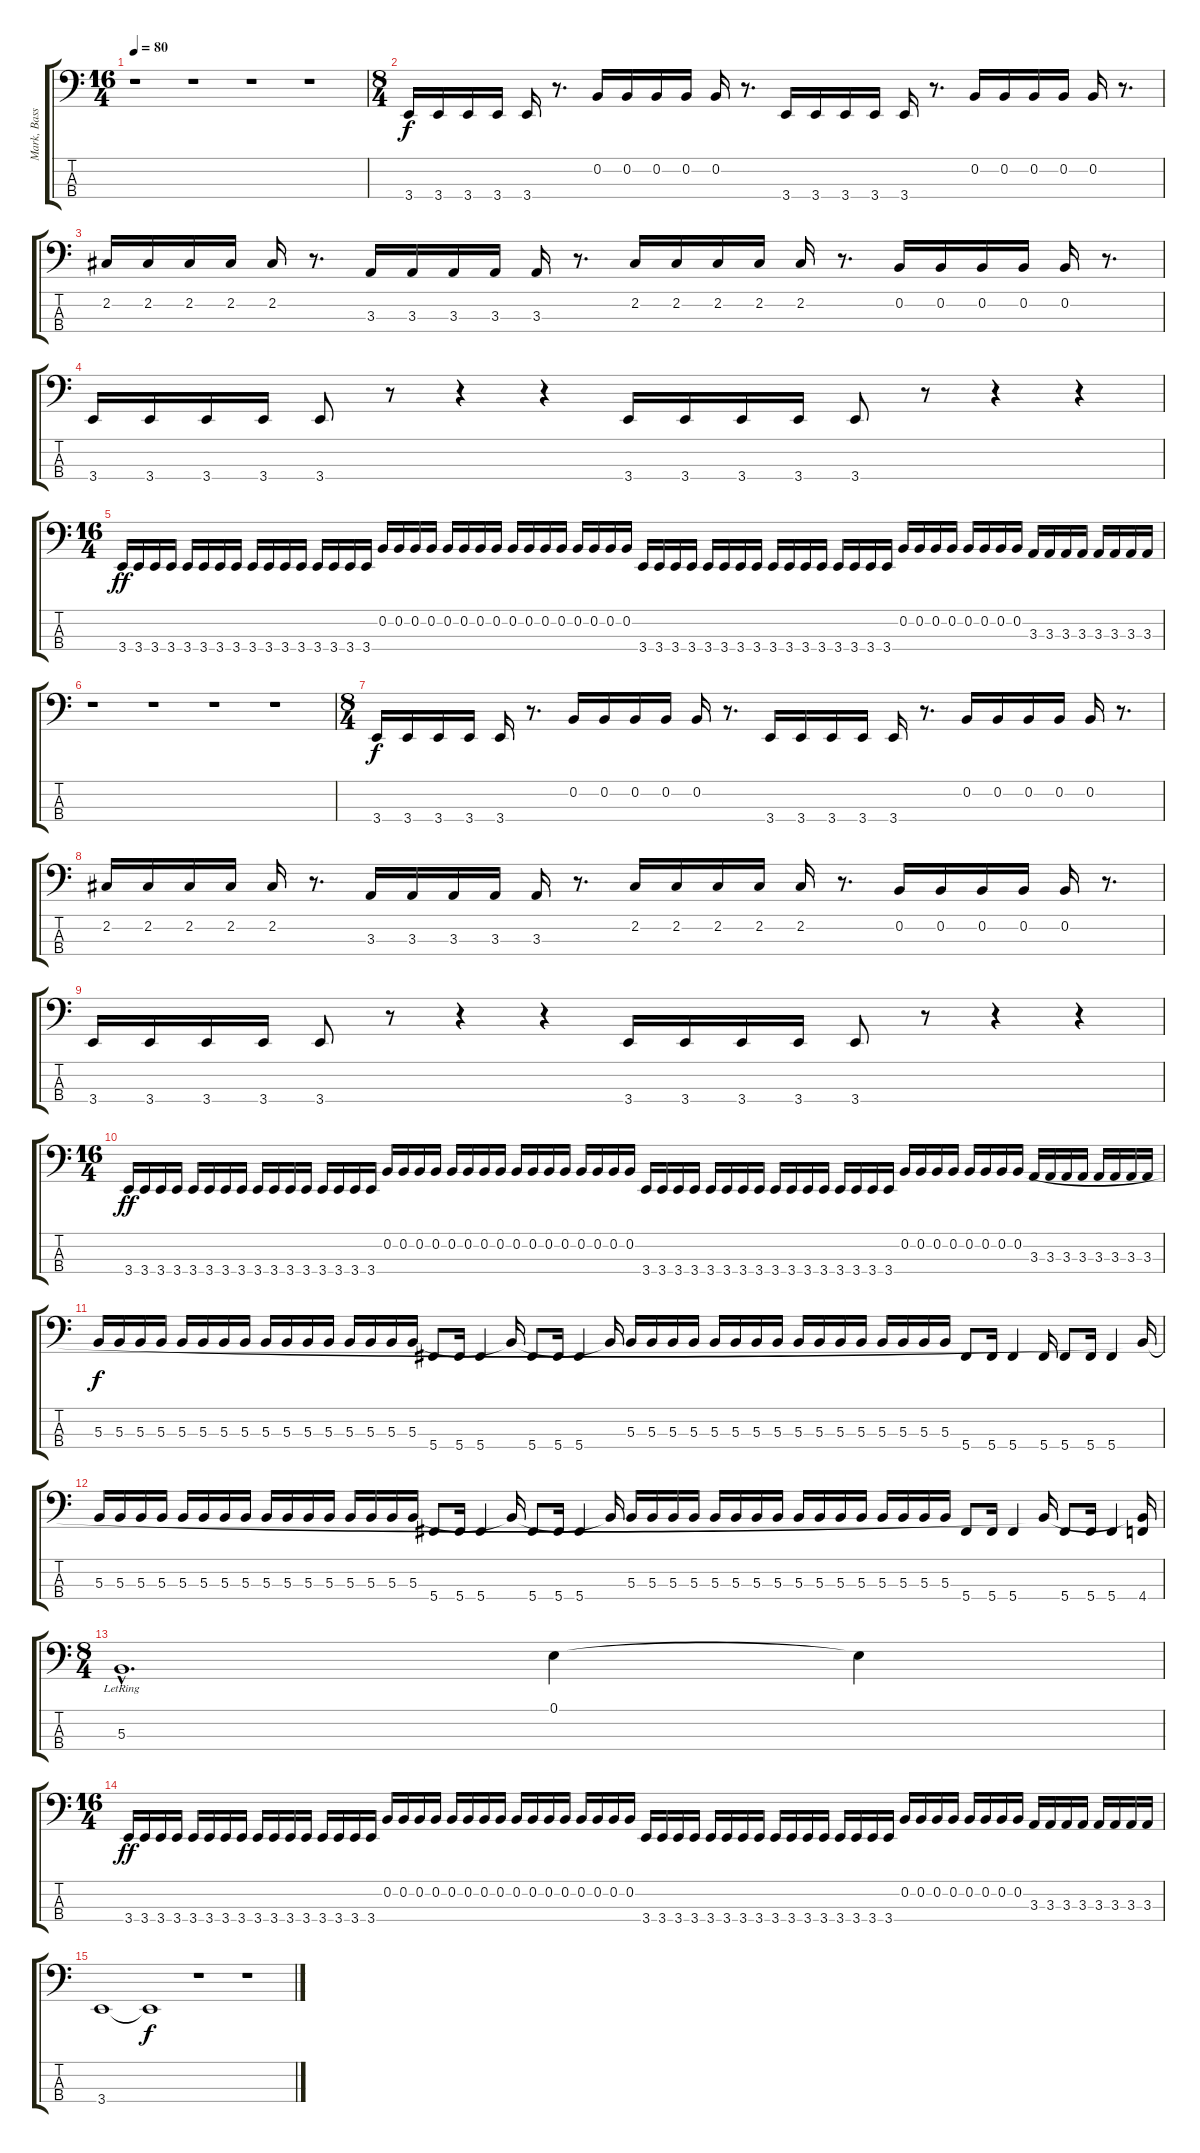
\track ("Mark, Bass" "Mark, Bass") {instrument electricbassfinger}
\staff {score tabs}
\tuning (E2 B1 Gb1 Db1) {hide}
\ts (16 4)
\tempo 80
\clef f4
\ks c
r.1{dy f instrument electricbassfinger} r.1 r.1 r.1 |
\ts (8 4)
3.4.16 3.4.16 3.4.16 3.4.16 3.4.16 r.8{d} 0.2.16 0.2.16 0.2.16 0.2.16 0.2.16 r.8{d} 3.4.16 3.4.16 3.4.16 3.4.16 3.4.16 r.8{d} 0.2.16 0.2.16 0.2.16 0.2.16 0.2.16 r.8{d} |
2.2.16 2.2.16 2.2.16 2.2.16 2.2.16 r.8{d} 3.3.16 3.3.16 3.3.16 3.3.16 3.3.16 r.8{d} 2.2.16 2.2.16 2.2.16 2.2.16 2.2.16 r.8{d} 0.2.16 0.2.16 0.2.16 0.2.16 0.2.16 r.8{d} |
3.4.16 3.4.16 3.4.16 3.4.16 3.4.8 r.8 r.4 r.4 3.4.16 3.4.16 3.4.16 3.4.16 3.4.8 r.8 r.4 r.4 |
\ts (16 4)
3.4.16{dy ff} 3.4.16 3.4.16 3.4.16 3.4.16 3.4.16 3.4.16 3.4.16 3.4.16 3.4.16 3.4.16 3.4.16 3.4.16 3.4.16 3.4.16 3.4.16 0.2.16 0.2.16 0.2.16 0.2.16 0.2.16 0.2.16 0.2.16 0.2.16 0.2.16 0.2.16 0.2.16 0.2.16 0.2.16 0.2.16 0.2.16 0.2.16 3.4.16 3.4.16 3.4.16 3.4.16 3.4.16 3.4.16 3.4.16 3.4.16 3.4.16 3.4.16 3.4.16 3.4.16 3.4.16 3.4.16 3.4.16 3.4.16 0.2.16 0.2.16 0.2.16 0.2.16 0.2.16 0.2.16 0.2.16 0.2.16 3.3.16 3.3.16 3.3.16 3.3.16 3.3.16 3.3.16 3.3.16 3.3.16 |
r.1 r.1 r.1 r.1 |
\ts (8 4)
3.4.16{dy f} 3.4.16 3.4.16 3.4.16 3.4.16 r.8{d} 0.2.16 0.2.16 0.2.16 0.2.16 0.2.16 r.8{d} 3.4.16 3.4.16 3.4.16 3.4.16 3.4.16 r.8{d} 0.2.16 0.2.16 0.2.16 0.2.16 0.2.16 r.8{d} |
2.2.16 2.2.16 2.2.16 2.2.16 2.2.16 r.8{d} 3.3.16 3.3.16 3.3.16 3.3.16 3.3.16 r.8{d} 2.2.16 2.2.16 2.2.16 2.2.16 2.2.16 r.8{d} 0.2.16 0.2.16 0.2.16 0.2.16 0.2.16 r.8{d} |
3.4.16 3.4.16 3.4.16 3.4.16 3.4.8 r.8 r.4 r.4 3.4.16 3.4.16 3.4.16 3.4.16 3.4.8 r.8 r.4 r.4 |
\ts (16 4)
3.4.16{dy ff} 3.4.16 3.4.16 3.4.16 3.4.16 3.4.16 3.4.16 3.4.16 3.4.16 3.4.16 3.4.16 3.4.16 3.4.16 3.4.16 3.4.16 3.4.16 0.2.16 0.2.16 0.2.16 0.2.16 0.2.16 0.2.16 0.2.16 0.2.16 0.2.16 0.2.16 0.2.16 0.2.16 0.2.16 0.2.16 0.2.16 0.2.16 3.4.16 3.4.16 3.4.16 3.4.16 3.4.16 3.4.16 3.4.16 3.4.16 3.4.16 3.4.16 3.4.16 3.4.16 3.4.16 3.4.16 3.4.16 3.4.16 0.2.16 0.2.16 0.2.16 0.2.16 0.2.16 0.2.16 0.2.16 0.2.16 3.3.16 3.3.16 3.3.16 3.3.16 3.3.16 3.3.16 3.3.16 3.3.16 |
5.3.16{dy f} 5.3.16 5.3.16 5.3.16 5.3.16 5.3.16 5.3.16 5.3.16 5.3.16 5.3.16 5.3.16 5.3.16 5.3.16 5.3.16 5.3.16 5.3.16 5.4.8 5.4.16 5.4.4 5.3{t}.16 5.4.8 5.4.16 5.4.4 5.3{t}.16 5.3.16 5.3.16 5.3.16 5.3.16 5.3.16 5.3.16 5.3.16 5.3.16 5.3.16 5.3.16 5.3.16 5.3.16 5.3.16 5.3.16 5.3.16 5.3.16 5.4.8 5.4.16 5.4.4 5.4.16 5.4.8 5.4.16 5.4.4 0.2{t}.16 |
5.3.16 5.3.16 5.3.16 5.3.16 5.3.16 5.3.16 5.3.16 5.3.16 5.3.16 5.3.16 5.3.16 5.3.16 5.3.16 5.3.16 5.3.16 5.3.16 5.4.8 5.4.16 5.4.4 5.3{t}.16 5.4.8 5.4.16 5.4.4 5.3{t}.16 5.3.16 5.3.16 5.3.16 5.3.16 5.3.16 5.3.16 5.3.16 5.3.16 5.3.16 5.3.16 5.3.16 5.3.16 5.3.16 5.3.16 5.3.16 5.3.16 5.4.8 5.4.16 5.4.4 0.2{t}.16 5.4.8 5.4.16 5.4.4 (0.2{t} 4.4).16 |
\ts (8 4)
5.3{hac lr}.1{d} 0.1.4 0.1{t}.4 |
\ts (16 4)
3.4.16{dy ff} 3.4.16 3.4.16 3.4.16 3.4.16 3.4.16 3.4.16 3.4.16 3.4.16 3.4.16 3.4.16 3.4.16 3.4.16 3.4.16 3.4.16 3.4.16 0.2.16 0.2.16 0.2.16 0.2.16 0.2.16 0.2.16 0.2.16 0.2.16 0.2.16 0.2.16 0.2.16 0.2.16 0.2.16 0.2.16 0.2.16 0.2.16 3.4.16 3.4.16 3.4.16 3.4.16 3.4.16 3.4.16 3.4.16 3.4.16 3.4.16 3.4.16 3.4.16 3.4.16 3.4.16 3.4.16 3.4.16 3.4.16 0.2.16 0.2.16 0.2.16 0.2.16 0.2.16 0.2.16 0.2.16 0.2.16 3.3.16 3.3.16 3.3.16 3.3.16 3.3.16 3.3.16 3.3.16 3.3.16 |
3.4.1 3.4{t}.1{dy f} r.1 r.1
